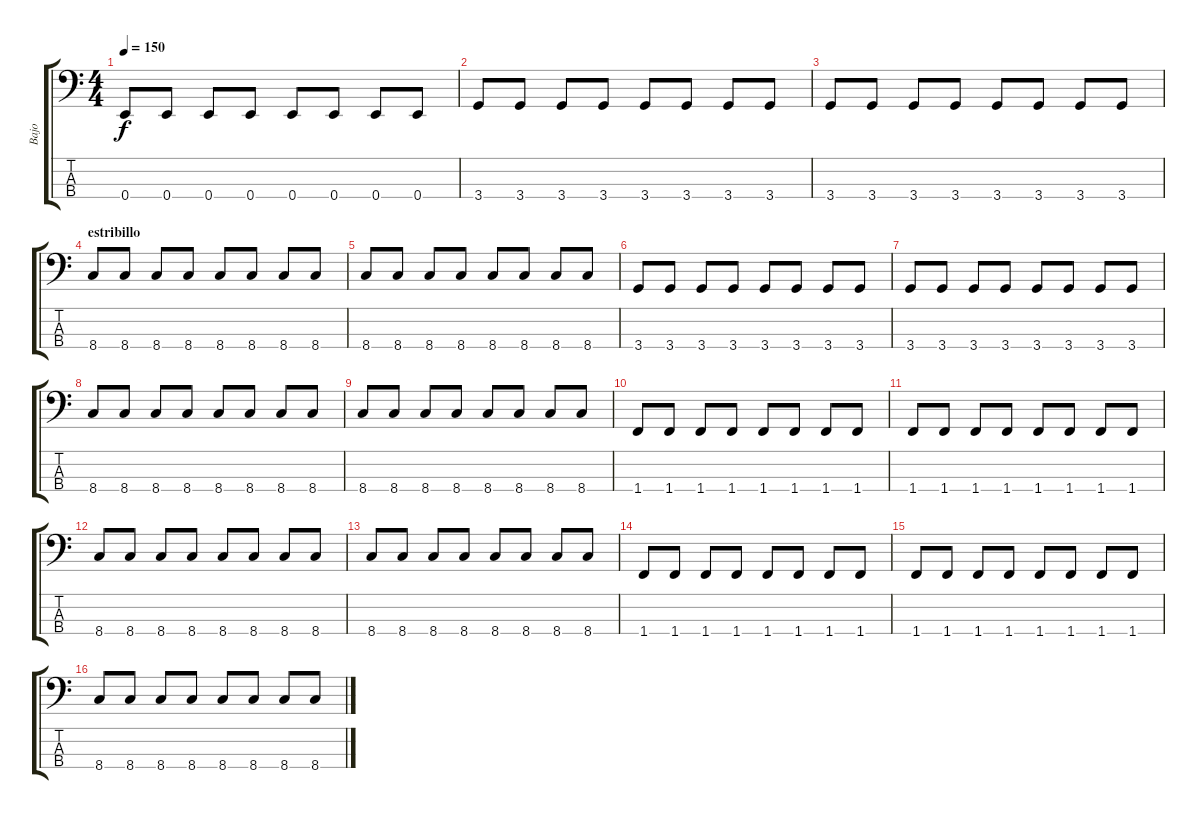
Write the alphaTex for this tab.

\track ("Bajo" "Bajo") {instrument electricbasspick}
\staff {score tabs}
\tuning (G2 D2 A1 E1) {hide}
\ts (4 4)
\tempo 150
\clef f4
\ks c
0.4.8{dy f} 0.4.8 0.4.8 0.4.8 0.4.8 0.4.8 0.4.8 0.4.8 |
3.4.8 3.4.8 3.4.8 3.4.8 3.4.8 3.4.8 3.4.8 3.4.8 |
3.4.8 3.4.8 3.4.8 3.4.8 3.4.8 3.4.8 3.4.8 3.4.8 |
\section ("" "estribillo")
8.4.8 8.4.8 8.4.8 8.4.8 8.4.8 8.4.8 8.4.8 8.4.8 |
8.4.8 8.4.8 8.4.8 8.4.8 8.4.8 8.4.8 8.4.8 8.4.8 |
3.4.8 3.4.8 3.4.8 3.4.8 3.4.8 3.4.8 3.4.8 3.4.8 |
3.4.8 3.4.8 3.4.8 3.4.8 3.4.8 3.4.8 3.4.8 3.4.8 |
8.4.8 8.4.8 8.4.8 8.4.8 8.4.8 8.4.8 8.4.8 8.4.8 |
8.4.8 8.4.8 8.4.8 8.4.8 8.4.8 8.4.8 8.4.8 8.4.8 |
1.4.8 1.4.8 1.4.8 1.4.8 1.4.8 1.4.8 1.4.8 1.4.8 |
1.4.8 1.4.8 1.4.8 1.4.8 1.4.8 1.4.8 1.4.8 1.4.8 |
8.4.8 8.4.8 8.4.8 8.4.8 8.4.8 8.4.8 8.4.8 8.4.8 |
8.4.8 8.4.8 8.4.8 8.4.8 8.4.8 8.4.8 8.4.8 8.4.8 |
1.4.8 1.4.8 1.4.8 1.4.8 1.4.8 1.4.8 1.4.8 1.4.8 |
1.4.8 1.4.8 1.4.8 1.4.8 1.4.8 1.4.8 1.4.8 1.4.8 |
8.4.8 8.4.8 8.4.8 8.4.8 8.4.8 8.4.8 8.4.8 8.4.8
